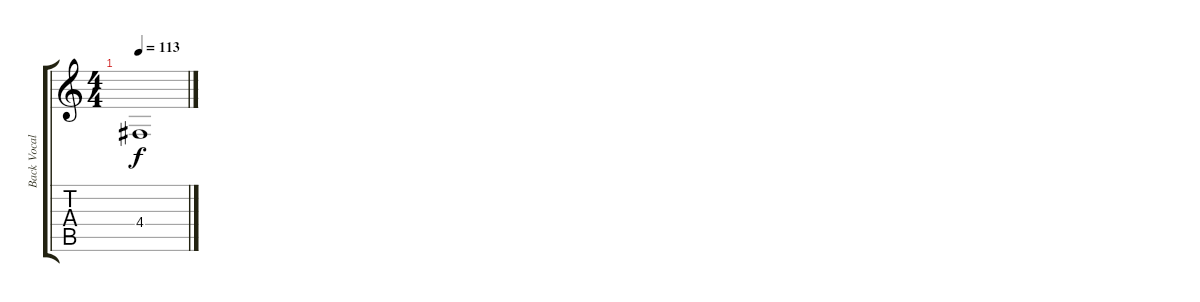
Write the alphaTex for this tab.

\track ("Back Vocal" "Back Vocal") {instrument englishhorn}
\staff {score tabs}
\tuning (E4 B3 G3 D3 A2 E2) {hide}
\ts (4 4)
\tempo 113
\clef g2
\ks c
4.4{t}.1{dy f}
